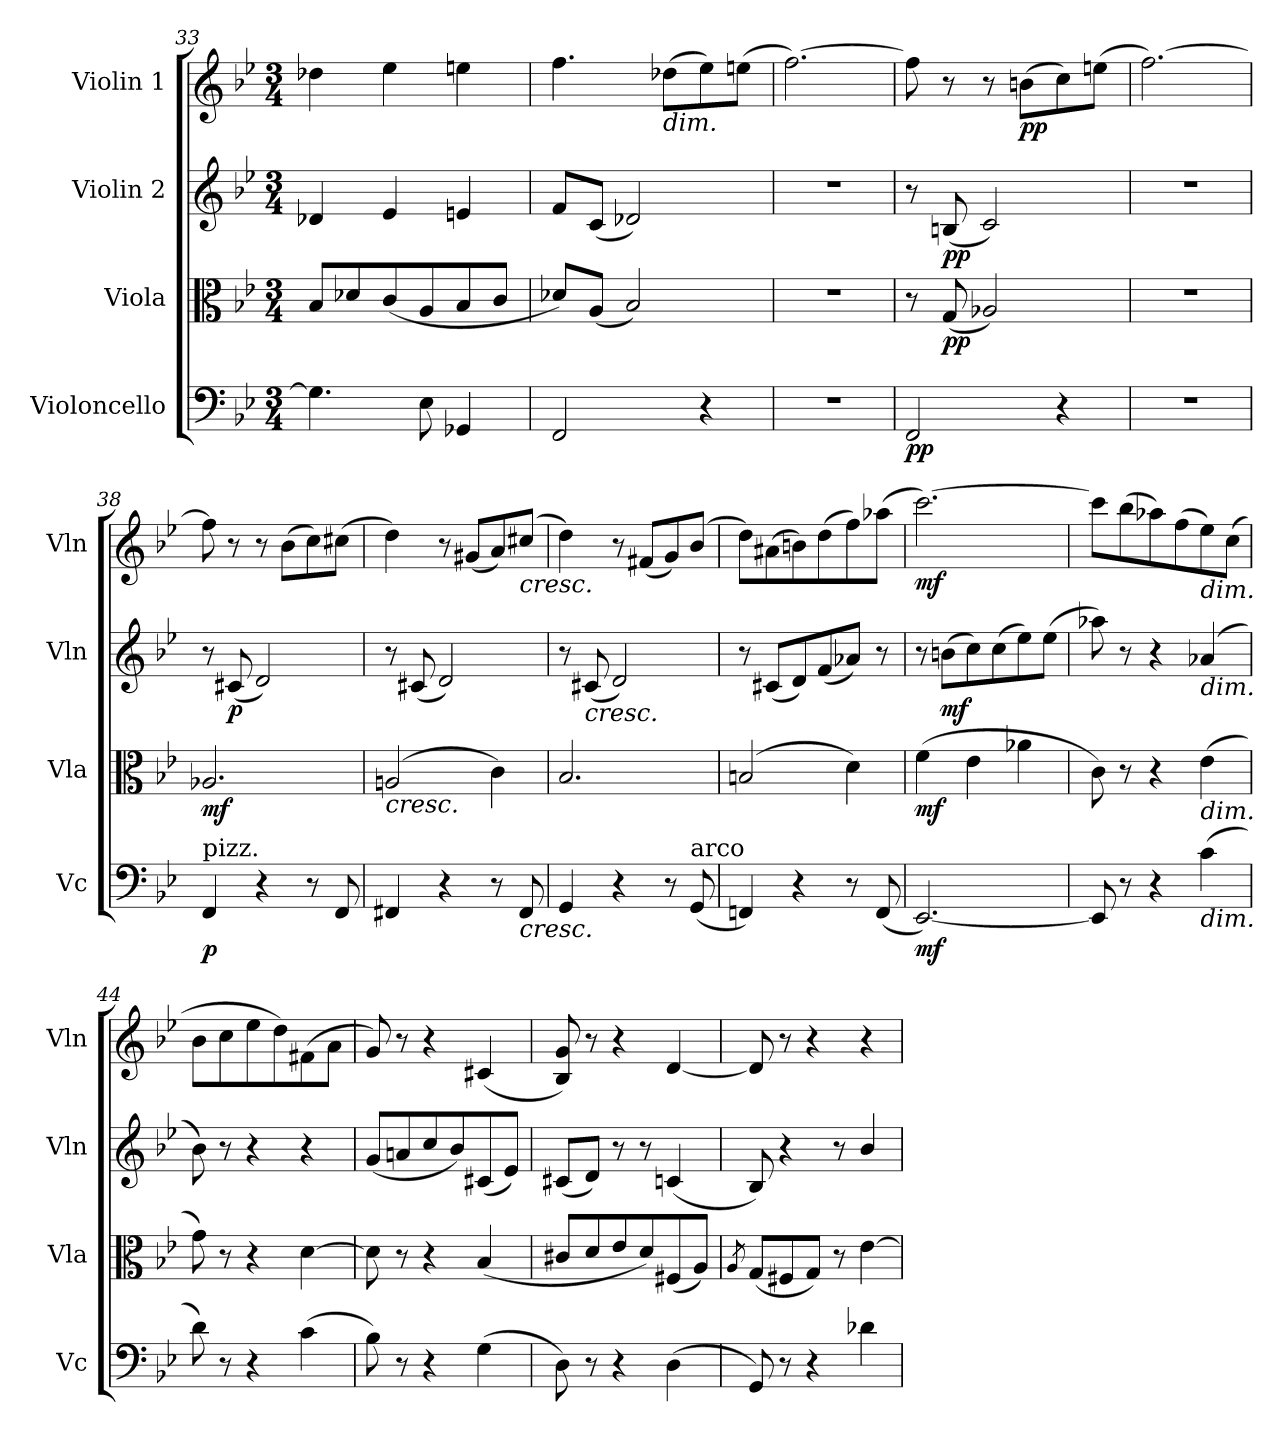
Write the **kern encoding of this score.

**kern	**dynam	**kern	**dynam	**kern	**dynam	**kern	**dynam
*part4	*part4	*part3	*part3	*part2	*part2	*part1	*part1
*staff4	*staff4	*staff3	*staff3	*staff2	*staff2	*staff1	*staff1
*I"Violoncello	*	*I"Viola	*	*I"Violin 2	*	*I"Violin 1	*
*I'Vc	*	*I'Vla	*	*I'Vln	*	*I'Vln	*
*clefF4	*	*clefC3	*	*clefG2	*	*clefG2	*
*k[b-e-]	*	*k[b-e-]	*	*k[b-e-]	*	*k[b-e-]	*
*M3/4	*	*M3/4	*	*M3/4	*	*M3/4	*
=33	=33	=33	=33	=33	=33	=33	=33
4.G-\]	.	8B-/L	.	4d-X/	.	4dd-X\	.
.	.	8d-X/	.	.	.	.	.
.	.	(8c/	.	4e-/	.	4ee-\	.
8E-\	.	8A/	.	.	.	.	.
4GG-X/	.	8B-/	.	4en/	.	4een\	.
.	.	8c/J	.	.	.	.	.
=34	=34	=34	=34	=34	=34	=34	=34
2FF/	.	8d-X/L)	.	8f/L	.	4.ff\	.
.	.	(8A/J	.	(8c/J	.	.	.
.	.	2B-/)	.	2d-X/)	.	.	.
!	!	!	!	!	!	!LO:TX:b:i:t=dim.	!
.	.	.	.	.	.	(8dd-X\L	.
4r	.	.	.	.	.	8ee-\)	.
.	.	.	.	.	.	(8een\J	.
=35	=35	=35	=35	=35	=35	=35	=35
2.r	.	2.r	.	2.r	.	[>2.ff\)	.
=36	=36	=36	=36	=36	=36	=36	=36
!	!LO:DY:b	!	!	!	!	!	!
2FF/	pp	8r	.	8r	.	8ff\]	.
!	!	!	!LO:DY:b	!	!LO:DY:b	!	!
.	.	(8G/	pp	(8Bn/	pp	8r	.
.	.	2A-X/)	.	2c/)	.	8r	.
!	!	!	!	!	!	!	!LO:DY:b
.	.	.	.	.	.	(8bn\L	pp
4r	.	.	.	.	.	8cc\)	.
.	.	.	.	.	.	(8een\J	.
=37	=37	=37	=37	=37	=37	=37	=37
2.r	.	2.r	.	2.r	.	[>2.ff\)	.
=38	=38	=38	=38	=38	=38	=38	=38
!LO:TX:a:t=pizz.	!	!	!	!	!	!	!
!	!LO:DY:b	!	!LO:DY:b	!	!	!	!
4FF/	p	2.A-X/	mf	8r	.	8ff\]	.
!	!	!	!	!	!LO:DY:b	!	!
.	.	.	.	(8c#X/	p	8r	.
4r	.	.	.	2d/)	.	8r	.
.	.	.	.	.	.	(8b-\L	.
8r	.	.	.	.	.	8cc\)	.
8FF/	.	.	.	.	.	(8cc#X\J	.
!!LO:LB:g=z
=39	=39	=39	=39	=39	=39	=39	=39
!	!	!LO:TX:b:i:t=cresc.	!	!	!	!	!
4FF#X/	.	(2An/	.	8r	.	4dd\)	.
.	.	.	.	(8c#X/	.	.	.
4r	.	.	.	2d/)	.	8r	.
.	.	.	.	.	.	(8g#X/L	.
8r	.	4c\)	.	.	.	8a/)	.
!	!	!	!	!	!	!LO:TX:b:i:t=cresc.	!
!LO:TX:b:i:t=cresc.	!	!	!	!	!	!	!
8FF#/	.	.	.	.	.	(8cc#X/J	.
=40	=40	=40	=40	=40	=40	=40	=40
4GG/	.	2.B-/	.	8r	.	4dd\)	.
!	!	!	!	!LO:TX:b:i:t=cresc.	!	!	!
.	.	.	.	(8c#X/	.	.	.
4r	.	.	.	2d/)	.	8r	.
.	.	.	.	.	.	(8f#X/L	.
8r	.	.	.	.	.	8g/)	.
!LO:TX:a:t=arco	!	!	!	!	!	!	!
(8GG/	.	.	.	.	.	(8b-/J	.
=41	=41	=41	=41	=41	=41	=41	=41
4FFn/)	.	(2Bn/	.	8r	.	8dd\L)	.
.	.	.	.	(8c#X/L	.	(8a#X\	.
4r	.	.	.	8d/)	.	8bn\)	.
.	.	.	.	(8f/	.	(8dd\	.
8r	.	4d\)	.	8a-X/J)	.	8ff\)	.
(8FF/	.	.	.	8r	.	(8aa-X\J	.
=42	=42	=42	=42	=42	=42	=42	=42
!	!LO:DY:b	!	!LO:DY:b	!	!	!	!LO:DY:b
[<2.EE-/)	mf	(4f\	mf	8r	.	[>2.ccc\)	mf
!	!	!	!	!	!LO:DY:b	!	!
.	.	.	.	(8bn\L	mf	.	.
.	.	4e-\	.	8cc\)	.	.	.
.	.	.	.	(8cc\	.	.	.
.	.	4a-X\	.	8ee-\)	.	.	.
.	.	.	.	(8ee-\J	.	.	.
=43	=43	=43	=43	=43	=43	=43	=43
8EE-/]	.	8c\)	.	8aa-X\)	.	8ccc\L]	.
8r	.	8r	.	8r	.	(8bb-\	.
4r	.	4r	.	4r	.	8aa-X\)	.
.	.	.	.	.	.	(8ff\	.
!	!	!	!	!	!	!LO:TX:b:i:t=dim.	!
!	!	!	!	!LO:TX:b:i:t=dim.	!	!	!
!	!	!LO:TX:b:i:t=dim.	!	!	!	!	!
!LO:TX:b:i:t=dim.	!	!	!	!	!	!	!
(4c\	.	(4e-\	.	(4a-X/	.	8ee-\)	.
.	.	.	.	.	.	(8cc\J	.
=44	=44	=44	=44	=44	=44	=44	=44
8d\)	.	8g\)	.	8b-\)	.	8b-\L	.
8r	.	8r	.	8r	.	8cc\	.
4r	.	4r	.	4r	.	8ee-\	.
.	.	.	.	.	.	8dd\)	.
(4c\	.	[>4d\	.	4r	.	(8f#X\	.
.	.	.	.	.	.	8a\J	.
!!LO:LB:g=z
=45	=45	=45	=45	=45	=45	=45	=45
8B-\)	.	8d\]	.	(8g/L	.	8g/)	.
8r	.	8r	.	8an/	.	8r	.
4r	.	4r	.	8cc/	.	4r	.
.	.	.	.	8b-/)	.	.	.
(4G\	.	(4B-/	.	(8c#X/	.	(4c#X/	.
.	.	.	.	8e-/J)	.	.	.
!!LO:LB:g=z
=46	=46	=46	=46	=46	=46	=46	=46
8D\)	.	8c#X/L	.	(8c#X/L	.	8B-/ 8g/)	.
8r	.	8d/	.	8d/J)	.	8r	.
4r	.	8e-/	.	8r	.	4r	.
.	.	8d/)	.	8r	.	.	.
(4D\	.	(8F#X/	.	(4cn/	.	[<4d/	.
.	.	8A/J)	.	.	.	.	.
=47	=47	=47	=47	=47	=47	=47	=47
.	.	8qA/	.	.	.	.	.
8GG/)	.	(8G/L	.	8B-/)	.	8d/]	.
8r	.	8F#X/	.	4r	.	8r	.
4r	.	8G/J)	.	.	.	4r	.
.	.	8r	.	8r	.	.	.
4d-X\	.	[4e-\	.	4b-/	.	4r	.
=	=	=	=	=	=	=	=
*-	*-	*-	*-	*-	*-	*-	*-
